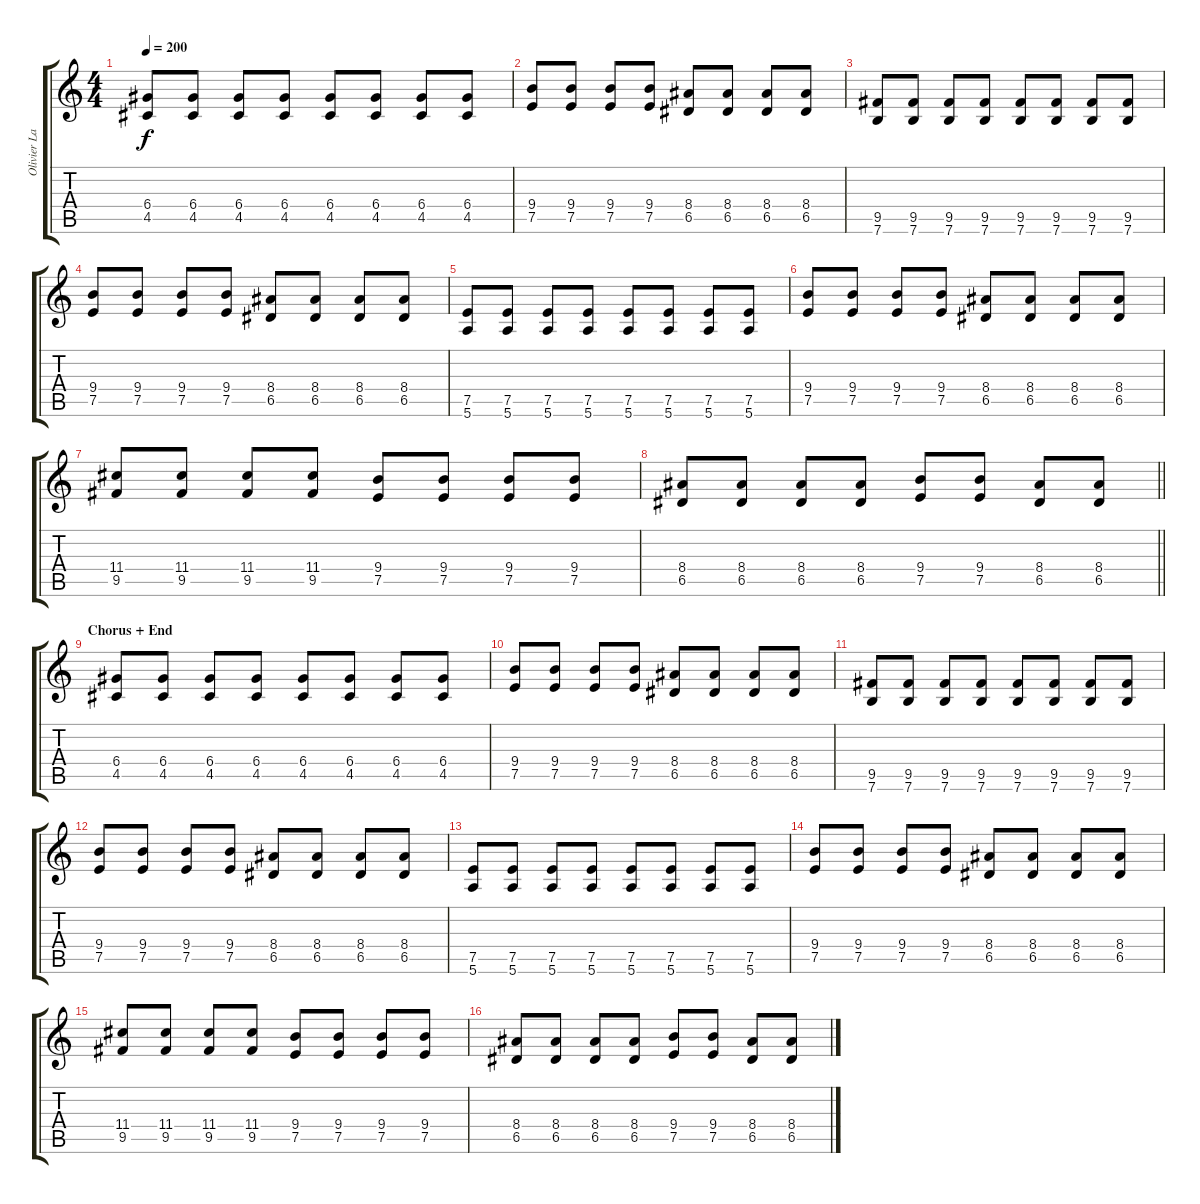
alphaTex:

\track ("Olivier Lavoie" "Olivier La") {instrument overdrivenguitar}
\staff {score tabs}
\tuning (E4 B3 G3 D3 A2 E2) {hide}
\ts (4 4)
\tempo 200
\clef g2
\ks c
(6.4 4.5).8{dy f} (6.4 4.5).8 (6.4 4.5).8 (6.4 4.5).8 (6.4 4.5).8 (6.4 4.5).8 (6.4 4.5).8 (6.4 4.5).8 |
(9.4 7.5).8 (9.4 7.5).8 (9.4 7.5).8 (9.4 7.5).8 (8.4 6.5).8 (8.4 6.5).8 (8.4 6.5).8 (8.4 6.5).8 |
(9.5 7.6).8 (9.5 7.6).8 (9.5 7.6).8 (9.5 7.6).8 (9.5 7.6).8 (9.5 7.6).8 (9.5 7.6).8 (9.5 7.6).8 |
(9.4 7.5).8 (9.4 7.5).8 (9.4 7.5).8 (9.4 7.5).8 (8.4 6.5).8 (8.4 6.5).8 (8.4 6.5).8 (8.4 6.5).8 |
(7.5 5.6).8 (7.5 5.6).8 (7.5 5.6).8 (7.5 5.6).8 (7.5 5.6).8 (7.5 5.6).8 (7.5 5.6).8 (7.5 5.6).8 |
(9.4 7.5).8 (9.4 7.5).8 (9.4 7.5).8 (9.4 7.5).8 (8.4 6.5).8 (8.4 6.5).8 (8.4 6.5).8 (8.4 6.5).8 |
(11.4 9.5).8 (11.4 9.5).8 (11.4 9.5).8 (11.4 9.5).8 (9.4 7.5).8 (9.4 7.5).8 (9.4 7.5).8 (9.4 7.5).8 |
\barLineRight lightlight
(8.4 6.5).8 (8.4 6.5).8 (8.4 6.5).8 (8.4 6.5).8 (9.4 7.5).8 (9.4 7.5).8 (8.4 6.5).8 (8.4 6.5).8 |
\section ("" "Chorus + End")
(6.4 4.5).8 (6.4 4.5).8 (6.4 4.5).8 (6.4 4.5).8 (6.4 4.5).8 (6.4 4.5).8 (6.4 4.5).8 (6.4 4.5).8 |
(9.4 7.5).8 (9.4 7.5).8 (9.4 7.5).8 (9.4 7.5).8 (8.4 6.5).8 (8.4 6.5).8 (8.4 6.5).8 (8.4 6.5).8 |
(9.5 7.6).8 (9.5 7.6).8 (9.5 7.6).8 (9.5 7.6).8 (9.5 7.6).8 (9.5 7.6).8 (9.5 7.6).8 (9.5 7.6).8 |
(9.4 7.5).8 (9.4 7.5).8 (9.4 7.5).8 (9.4 7.5).8 (8.4 6.5).8 (8.4 6.5).8 (8.4 6.5).8 (8.4 6.5).8 |
(7.5 5.6).8 (7.5 5.6).8 (7.5 5.6).8 (7.5 5.6).8 (7.5 5.6).8 (7.5 5.6).8 (7.5 5.6).8 (7.5 5.6).8 |
(9.4 7.5).8 (9.4 7.5).8 (9.4 7.5).8 (9.4 7.5).8 (8.4 6.5).8 (8.4 6.5).8 (8.4 6.5).8 (8.4 6.5).8 |
(11.4 9.5).8 (11.4 9.5).8 (11.4 9.5).8 (11.4 9.5).8 (9.4 7.5).8 (9.4 7.5).8 (9.4 7.5).8 (9.4 7.5).8 |
(8.4 6.5).8 (8.4 6.5).8 (8.4 6.5).8 (8.4 6.5).8 (9.4 7.5).8 (9.4 7.5).8 (8.4 6.5).8 (8.4 6.5).8
